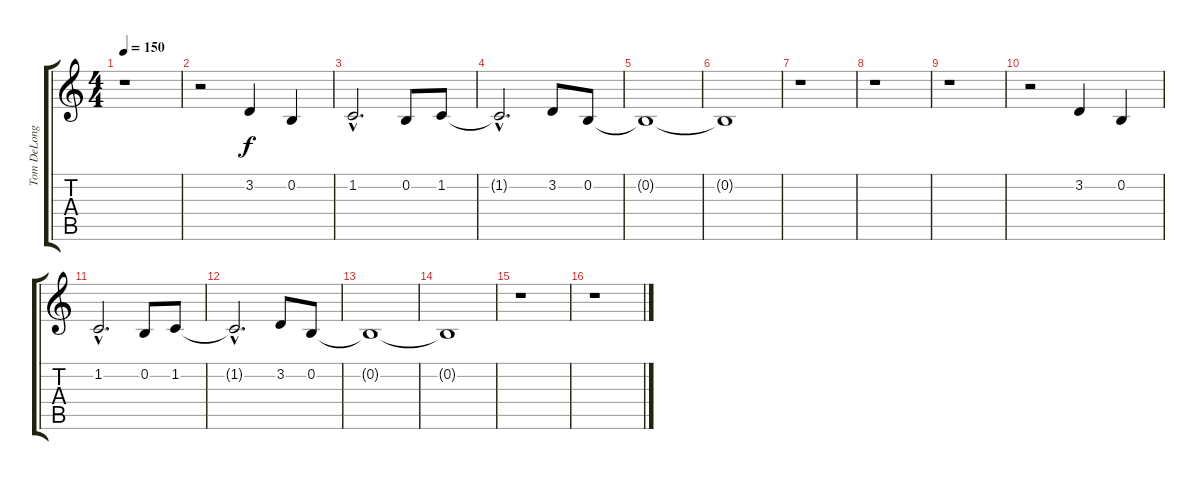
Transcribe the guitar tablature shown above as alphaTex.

\track ("Tom DeLonge - Vocals I" "Tom DeLong") {instrument lead8bassandlead}
\staff {score tabs}
\tuning (E4 B3 G3 D3 A2 E2) {hide}
\ts (4 4)
\tempo 150
\clef g2
\ks c
r.1{dy f} |
r.2 3.2.4 0.2.4 |
1.2{hac}.2{d} 0.2.8 1.2.8 |
1.2{hac t}.2{d} 3.2.8 0.2.8 |
0.2{t}.1 |
0.2{t}.1 |
r.1 |
r.1 |
r.1 |
r.2 3.2.4 0.2.4 |
1.2{hac}.2{d} 0.2.8 1.2.8 |
1.2{hac t}.2{d} 3.2.8 0.2.8 |
0.2{t}.1 |
0.2{t}.1 |
r.1 |
r.1
